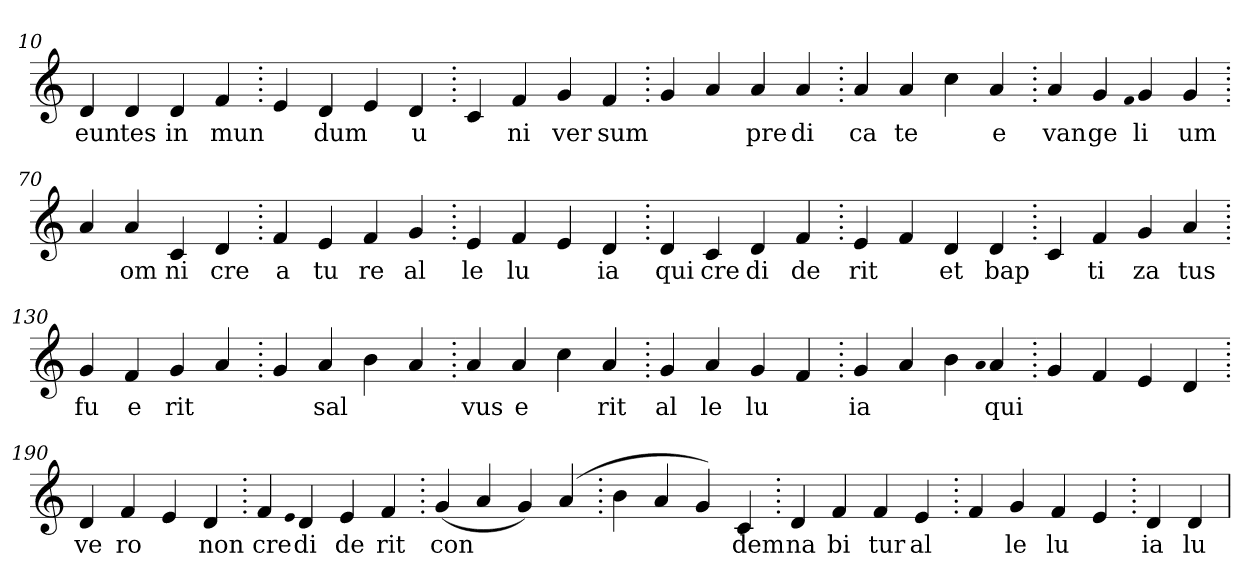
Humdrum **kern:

**kern	**text
*part1	*part1
*staff1	*staff1
*clefG2	*
=10.	=10.
4d	eun
4d	tes
4d	in
4f	mun
=20.	=20.
4e	.
4d	dum
4e	.
4d	u
=30.	=30.
4c	.
4f	ni
4g	ver
4f	sum
=40.	=40.
4g	.
4a	.
4a	pre
4a	di
=50.	=50.
4a	ca
4a	te
4cc	.
4a	e
=60.	=60.
4a	van
4g	ge
qqf	.
4g	li
4g	um
=70.	=70.
4a	.
4a	om
4c	ni
4d	cre
=80.	=80.
4f	a
4e	tu
4f	re
4g	al
=90.	=90.
4e	le
4f	lu
4e	.
4d	ia
=100.	=100.
4d	qui
4c	cre
4d	di
4f	de
=110.	=110.
4e	rit
4f	.
4d	et
4d	bap
=120.	=120.
4c	.
4f	ti
4g	za
4a	tus
=130.	=130.
4g	fu
4f	e
4g	rit
4a	.
=140.	=140.
4g	.
4a	sal
4b	.
4a	.
=150.	=150.
4a	vus
4a	e
4cc	.
4a	rit
=160.	=160.
4g	al
4a	le
4g	lu
4f	.
=170.	=170.
4g	ia
4a	.
4b	.
qqa	.
4a	qui
=180.	=180.
4g	.
4f	.
4e	.
4d	.
=190.	=190.
4d	ve
4f	ro
4e	.
4d	non
=200.	=200.
4f	cre
qqe	.
4d	di
4e	de
4f	rit
=210.	=210.
(>4g	con
4a	.
4g)	.
(>4a	.
=220.	=220.
4b	.
4a	.
4g)	.
4c	dem
=230.	=230.
4d	na
4f	bi
4f	tur
4e	al
=240.	=240.
4f	.
4g	le
4f	lu
4e	.
=250.	=250.
4d	ia
4d	lu
=	=
*-	*-
